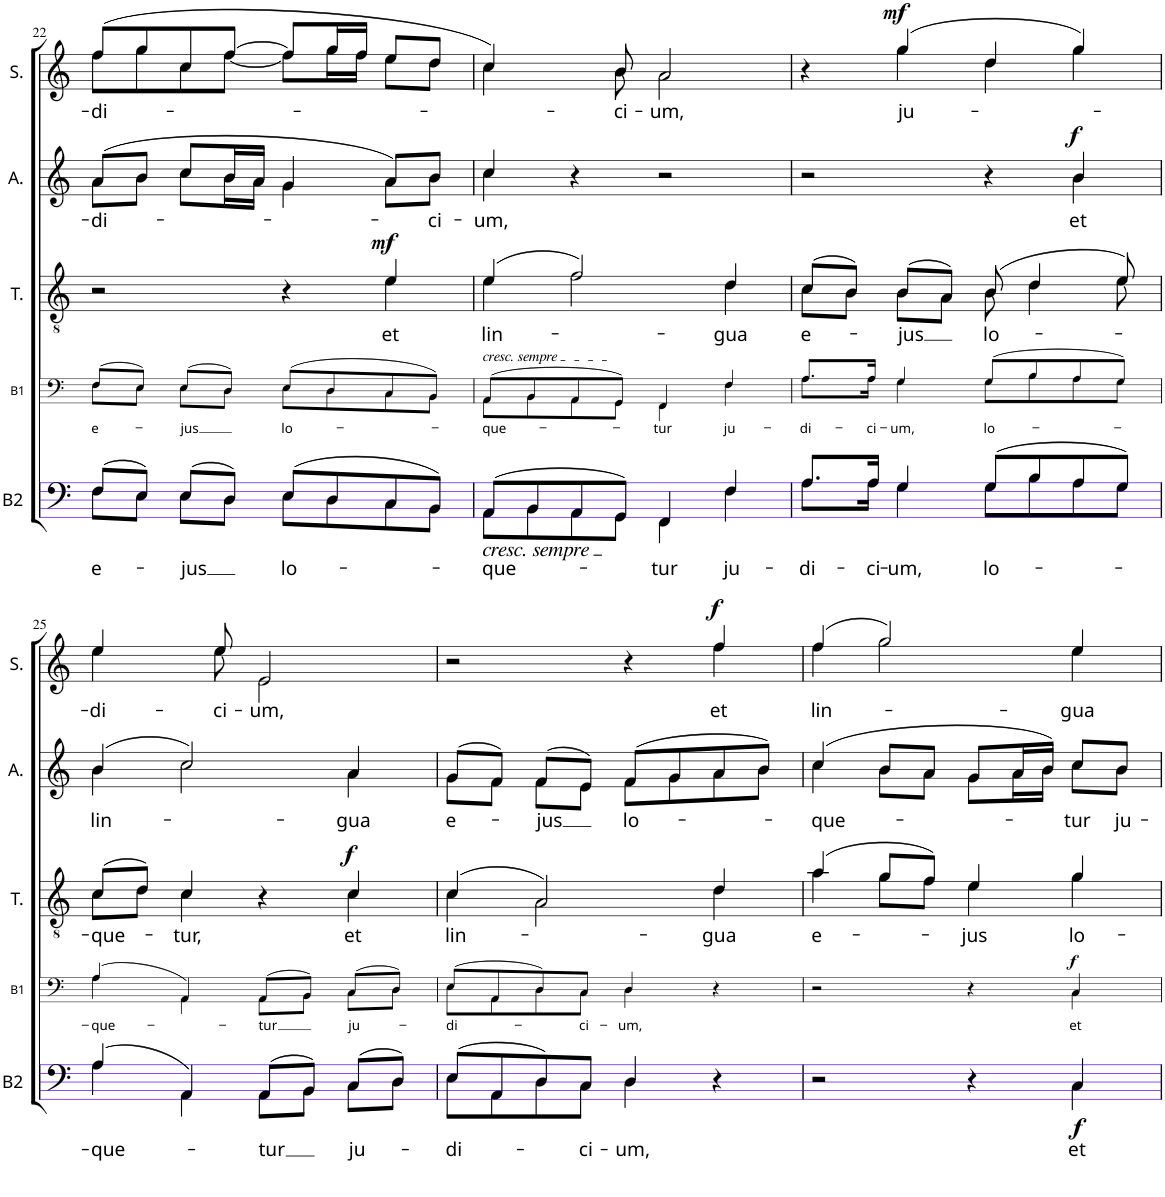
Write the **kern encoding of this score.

**kern	**text	**dynam	**kern	**text	**dynam	**kern	**text	**dynam	**kern	**text	**dynam	**kern	**text	**dynam
*part5	*part5	*part5	*part4	*part4	*part4	*part3	*part3	*part3	*part2	*part2	*part2	*part1	*part1	*part1
*staff5	*staff5	*staff5	*staff4	*staff4	*staff4	*staff3	*staff3	*staff3	*staff2	*staff2	*staff2	*staff1	*staff1	*staff1
*I"Basse 2	*	*	*I"Basse 1	*	*	*I"Ténor	*	*	*I"Alto	*	*	*I"Soprano	*	*
*I'B2	*	*	*I'B1	*	*	*I'T.	*	*	*I'A.	*	*	*I'S.	*	*
!!LO:PB:g=z
*clefF4	*	*	*clefF4	*	*	*clefGv2	*	*	*clefG2	*	*	*clefG2	*	*
*k[]	*	*	*k[]	*	*	*k[]	*	*	*k[]	*	*	*k[]	*	*
*M2/2	*	*	*M2/2	*	*	*M2/2	*	*	*M2/2	*	*	*M2/2	*	*
*met(c|)	*	*	*met(c|)	*	*	*met(c|)	*	*	*met(c|)	*	*	*met(c|)	*	*
=22	=22	=22	=22	=22	=22	=22	=22	=22	=22	=22	=22	=22	=22	=22
!	!LO:LY:b	!	!	!LO:LY:b	!	!	!	!	!	!LO:LY:b	!	!	!LO:LY:b	!
*^	*	*	*^	*	*	*^	*	*	*^	*	*	*^	*	*
(8F/L	8F\L	e-	.	(8F/L	8F\L	e-	.	2r	2ryy	.	.	(8a/L	8a\L	-di-	.	(8ff/L	8ff\L	-di-	.
8E/J)	8E\J	.	.	8E/J)	8E\J	.	.	.	.	.	.	8b/J	8b\J	.	.	8gg/	8gg\	.	.
!	!	!LO:LY:b	!	!	!	!LO:LY:b	!	!	!	!	!	!	!	!	!	!	!	!	!
(8E/L	8E\L	-jus	.	(8E/L	8E\L	-jus	.	.	.	.	.	8cc/L	8cc\L	.	.	8cc/	8cc\	.	.
8D/J)	8D\J	.	.	8D/J)	8D\J	.	.	.	.	.	.	16b/L	16b\L	.	.	[8ff/J	[8ff\J	.	.
.	.	.	.	.	.	.	.	.	.	.	.	16a/JJ	16a\JJ	.	.	.	.	.	.
!	!	!LO:LY:b	!	!	!	!LO:LY:b	!	!	!	!	!	!	!	!	!	!	!	!	!
(8E/L	8E\L	lo-	.	(8E/L	8E\L	lo-	.	4r	4ryy	.	.	4g/	4g\	.	.	8ff/L]	8ff\L]	.	.
8D/	8D\	.	.	8D/	8D\	.	.	.	.	.	.	.	.	.	.	16gg/L	16gg\L	.	.
.	.	.	.	.	.	.	.	.	.	.	.	.	.	.	.	16ff/JJ	16ff\JJ	.	.
!	!	!	!	!	!	!	!	!	!	!LO:LY:b	!LO:DY:a	!	!	!	!	!	!	!	!
8C/	8C\	.	.	8C/	8C\	.	.	4e/	4e\	et	mf	8a/L)	8a\L	.	.	8ee/L	8ee\L	.	.
!	!	!	!	!	!	!	!	!	!	!	!	!	!	!LO:LY:b	!	!	!	!	!
8BB/J)	8BB\J	.	.	8BB/J)	8BB\J	.	.	.	.	.	.	8b/J	8b\J	-ci-	.	8dd/J	8dd\J	.	.
=23	=23	=23	=23	=23	=23	=23	=23	=23	=23	=23	=23	=23	=23	=23	=23	=23	=23	=23	=23
!	!	!	!	!LO:TX:a:i:t=cresc. sempre	!	!	!	!	!	!	!	!	!	!	!	!	!	!	!
!LO:TX:b:i:t=cresc. sempre	!	!	!	!	!	!	!	!	!	!	!	!	!	!	!	!	!	!	!
!	!	!LO:LY:b	!	!	!	!LO:LY:b	!	!	!	!LO:LY:b	!	!	!	!LO:LY:b	!	!	!	!	!
(8AA/L	8AA\L	-que-	.	(8AA/L	8AA\L	-que-	.	(4e/	4e\	lin-	.	4cc/	4cc\	-um,	.	4.cc/)	4.cc\	.	.
8BB/	8BB\	.	.	8BB/	8BB\	.	.	.	.	.	.	.	.	.	.	.	.	.	.
8AA/	8AA\	.	.	8AA/	8AA\	.	.	2f/)	2f\	.	.	4r	4ryy	.	.	.	.	.	.
!	!	!	!	!	!	!	!	!	!	!	!	!	!	!	!	!	!	!LO:LY:b	!
8GG/J)	8GG\J	.	.	8GG/J)	8GG\J	.	.	.	.	.	.	.	.	.	.	8b/	8b\	-ci-	.
!	!	!LO:LY:b	!	!	!	!LO:LY:b	!	!	!	!	!	!	!	!	!	!	!	!LO:LY:b	!
4FF/	4FF\	-tur	.	4FF/	4FF\	-tur	.	.	.	.	.	2r	2ryy	.	.	2a/	2a\	-um,	.
!	!	!LO:LY:b	!	!	!	!LO:LY:b	!	!	!	!LO:LY:b	!	!	!	!	!	!	!	!	!
4F/	4F\	ju-	.	4F/	4F\	ju-	.	4d/	4d\	-gua	.	.	.	.	.	.	.	.	.
=24	=24	=24	=24	=24	=24	=24	=24	=24	=24	=24	=24	=24	=24	=24	=24	=24	=24	=24	=24
!	!	!LO:LY:b	!	!	!	!LO:LY:b	!	!	!	!LO:LY:b	!	!	!	!	!	!	!	!	!
8.A/L	8.A\L	-di-	.	8.A/L	8.A\L	-di-	.	(8c/L	8c\L	e-	.	2r	2ryy	.	.	4r	4ryy	.	.
.	.	.	.	.	.	.	.	8B/J)	8B\J	.	.	.	.	.	.	.	.	.	.
!	!	!LO:LY:b	!	!	!	!LO:LY:b	!	!	!	!	!	!	!	!	!	!	!	!	!
16A/Jk	16A\Jk	-ci-	.	16A/Jk	16A\Jk	-ci-	.	.	.	.	.	.	.	.	.	.	.	.	.
!	!	!LO:LY:b	!	!	!	!LO:LY:b	!	!	!	!LO:LY:b	!	!	!	!	!	!	!	!LO:LY:b	!LO:DY:a
4G/	4G\	-um,	.	4G/	4G\	-um,	.	(8B/L	8B\L	-jus	.	.	.	.	.	(4gg/	4gg\	ju-	mf
.	.	.	.	.	.	.	.	8A/J)	8A\J	.	.	.	.	.	.	.	.	.	.
!	!	!LO:LY:b	!	!	!	!LO:LY:b	!	!	!	!LO:LY:b	!	!	!	!	!	!	!	!	!
(8G/L	8G\L	lo-	.	(8G/L	8G\L	lo-	.	(8B/	8B\	lo-	.	4r	4ryy	.	.	4dd/	4dd\	.	.
8B/	8B\	.	.	8B/	8B\	.	.	4d/	4d\	.	.	.	.	.	.	.	.	.	.
!	!	!	!	!	!	!	!	!	!	!	!	!	!	!LO:LY:b	!LO:DY:a	!	!	!	!
8A/	8A\	.	.	8A/	8A\	.	.	.	.	.	.	4b/	4b\	et	f	4gg/)	4gg\	.	.
8G/J)	8G\J	.	.	8G/J)	8G\J	.	.	8e/)	8e\	.	.	.	.	.	.	.	.	.	.
!!LO:LB:g=z	!!
=25	=25	=25	=25	=25	=25	=25	=25	=25	=25	=25	=25	=25	=25	=25	=25	=25	=25	=25	=25
!	!	!LO:LY:b	!	!	!	!LO:LY:b	!	!	!	!LO:LY:b	!	!	!	!LO:LY:b	!	!	!	!LO:LY:b	!
(4A/	4A\	-que-	.	(4A/	4A\	-que-	.	(8c/L	8c\L	-que-	.	(4b/	4b\	lin-	.	4.ee/	4.ee\	-di-	.
.	.	.	.	.	.	.	.	8d/J)	8d\J	.	.	.	.	.	.	.	.	.	.
!	!	!	!	!	!	!	!	!	!	!LO:LY:b	!	!	!	!	!	!	!	!	!
4AA/)	4AA\	.	.	4AA/)	4AA\	.	.	4c/	4c\	-tur,	.	2cc/)	2cc\	.	.	.	.	.	.
!	!	!	!	!	!	!	!	!	!	!	!	!	!	!	!	!	!	!LO:LY:b	!
.	.	.	.	.	.	.	.	.	.	.	.	.	.	.	.	8ee/	8ee\	-ci-	.
!	!	!LO:LY:b	!	!	!	!LO:LY:b	!	!	!	!	!	!	!	!	!	!	!	!LO:LY:b	!
(8AA/L	8AA\L	-tur	.	(8AA/L	8AA\L	-tur	.	4r	4ryy	.	.	.	.	.	.	2e/	2e\	-um,	.
8BB/J)	8BB\J	.	.	8BB/J)	8BB\J	.	.	.	.	.	.	.	.	.	.	.	.	.	.
!	!	!LO:LY:b	!	!	!	!LO:LY:b	!	!	!	!LO:LY:b	!LO:DY:a	!	!	!LO:LY:b	!	!	!	!	!
(8C/L	8C\L	ju-	.	(8C/L	8C\L	ju-	.	4c/	4c\	et	f	4a/	4a\	-gua	.	.	.	.	.
8D/J)	8D\J	.	.	8D/J)	8D\J	.	.	.	.	.	.	.	.	.	.	.	.	.	.
=26	=26	=26	=26	=26	=26	=26	=26	=26	=26	=26	=26	=26	=26	=26	=26	=26	=26	=26	=26
!	!	!LO:LY:b	!	!	!	!LO:LY:b	!	!	!	!LO:LY:b	!	!	!	!LO:LY:b	!	!	!	!	!
(8E/L	8E\L	-di-	.	(8E/L	8E\L	-di-	.	(4c/	4c\	lin-	.	(8g/L	8g\L	e-	.	2r	2ryy	.	.
8AA/	8AA\	.	.	8AA/	8AA\	.	.	.	.	.	.	8f/J)	8f\J	.	.	.	.	.	.
!	!	!	!	!	!	!	!	!	!	!	!	!	!	!LO:LY:b	!	!	!	!	!
8D/)	8D\	.	.	8D/)	8D\	.	.	2A/)	2A\	.	.	(8f/L	8f\L	-jus	.	.	.	.	.
!	!	!LO:LY:b	!	!	!	!LO:LY:b	!	!	!	!	!	!	!	!	!	!	!	!	!
8C/J	8C\J	-ci-	.	8C/J	8C\J	-ci-	.	.	.	.	.	8e/J)	8e\J	.	.	.	.	.	.
!	!	!LO:LY:b	!	!	!	!LO:LY:b	!	!	!	!	!	!	!	!LO:LY:b	!	!	!	!	!
4D/	4D\	-um,	.	4D/	4D\	-um,	.	.	.	.	.	(8f/L	8f\L	lo-	.	4r	4ryy	.	.
.	.	.	.	.	.	.	.	.	.	.	.	8g/	8g\	.	.	.	.	.	.
!	!	!	!	!	!	!	!	!	!	!LO:LY:b	!	!	!	!	!	!	!	!LO:LY:b	!LO:DY:a
4r	4ryy	.	.	4r	4ryy	.	.	4d/	4d\	-gua	.	8a/	8a\	.	.	4ff/	4ff\	et	f
.	.	.	.	.	.	.	.	.	.	.	.	8b/J)	8b\J	.	.	.	.	.	.
=27	=27	=27	=27	=27	=27	=27	=27	=27	=27	=27	=27	=27	=27	=27	=27	=27	=27	=27	=27
!	!	!	!	!	!	!	!	!	!	!LO:LY:b	!	!	!	!LO:LY:b	!	!	!	!LO:LY:b	!
2r	2ryy	.	.	2r	2ryy	.	.	(4a/	4a\	e-	.	(4cc/	4cc\	-que-	.	(4ff/	4ff\	lin-	.
.	.	.	.	.	.	.	.	8g/L	8g\L	.	.	8b/L	8b\L	.	.	2gg/)	2gg\	.	.
.	.	.	.	.	.	.	.	8f/J)	8f\J	.	.	8a/J	8a\J	.	.	.	.	.	.
!	!	!	!	!	!	!	!	!	!	!LO:LY:b	!	!	!	!	!	!	!	!	!
4r	4ryy	.	.	4r	4ryy	.	.	4e/	4e\	-jus	.	8g/L	8g\L	.	.	.	.	.	.
.	.	.	.	.	.	.	.	.	.	.	.	16a/L	16a\L	.	.	.	.	.	.
.	.	.	.	.	.	.	.	.	.	.	.	16b/JJ)	16b\JJ	.	.	.	.	.	.
!	!	!LO:LY:b	!LO:DY:b	!	!	!LO:LY:b	!LO:DY:a	!	!	!LO:LY:b	!	!	!	!LO:LY:b	!	!	!	!LO:LY:b	!
4C/	4C\	et	f	4C/	4C\	et	f	4g/	4g\	lo-	.	8cc/L	8cc\L	-tur	.	4ee/	4ee\	-gua	.
!	!	!	!	!	!	!	!	!	!	!	!	!	!	!LO:LY:b	!	!	!	!	!
.	.	.	.	.	.	.	.	.	.	.	.	8b/J	8b\J	ju-	.	.	.	.	.
*v	*v	*	*	*	*	*	*	*v	*v	*	*	*v	*v	*	*	*v	*v	*	*
*	*	*	*v	*v	*	*	*	*	*	*	*	*	*	*	*
=	=	=	=	=	=	=	=	=	=	=	=	=	=	=
*-	*-	*-	*-	*-	*-	*-	*-	*-	*-	*-	*-	*-	*-	*-
